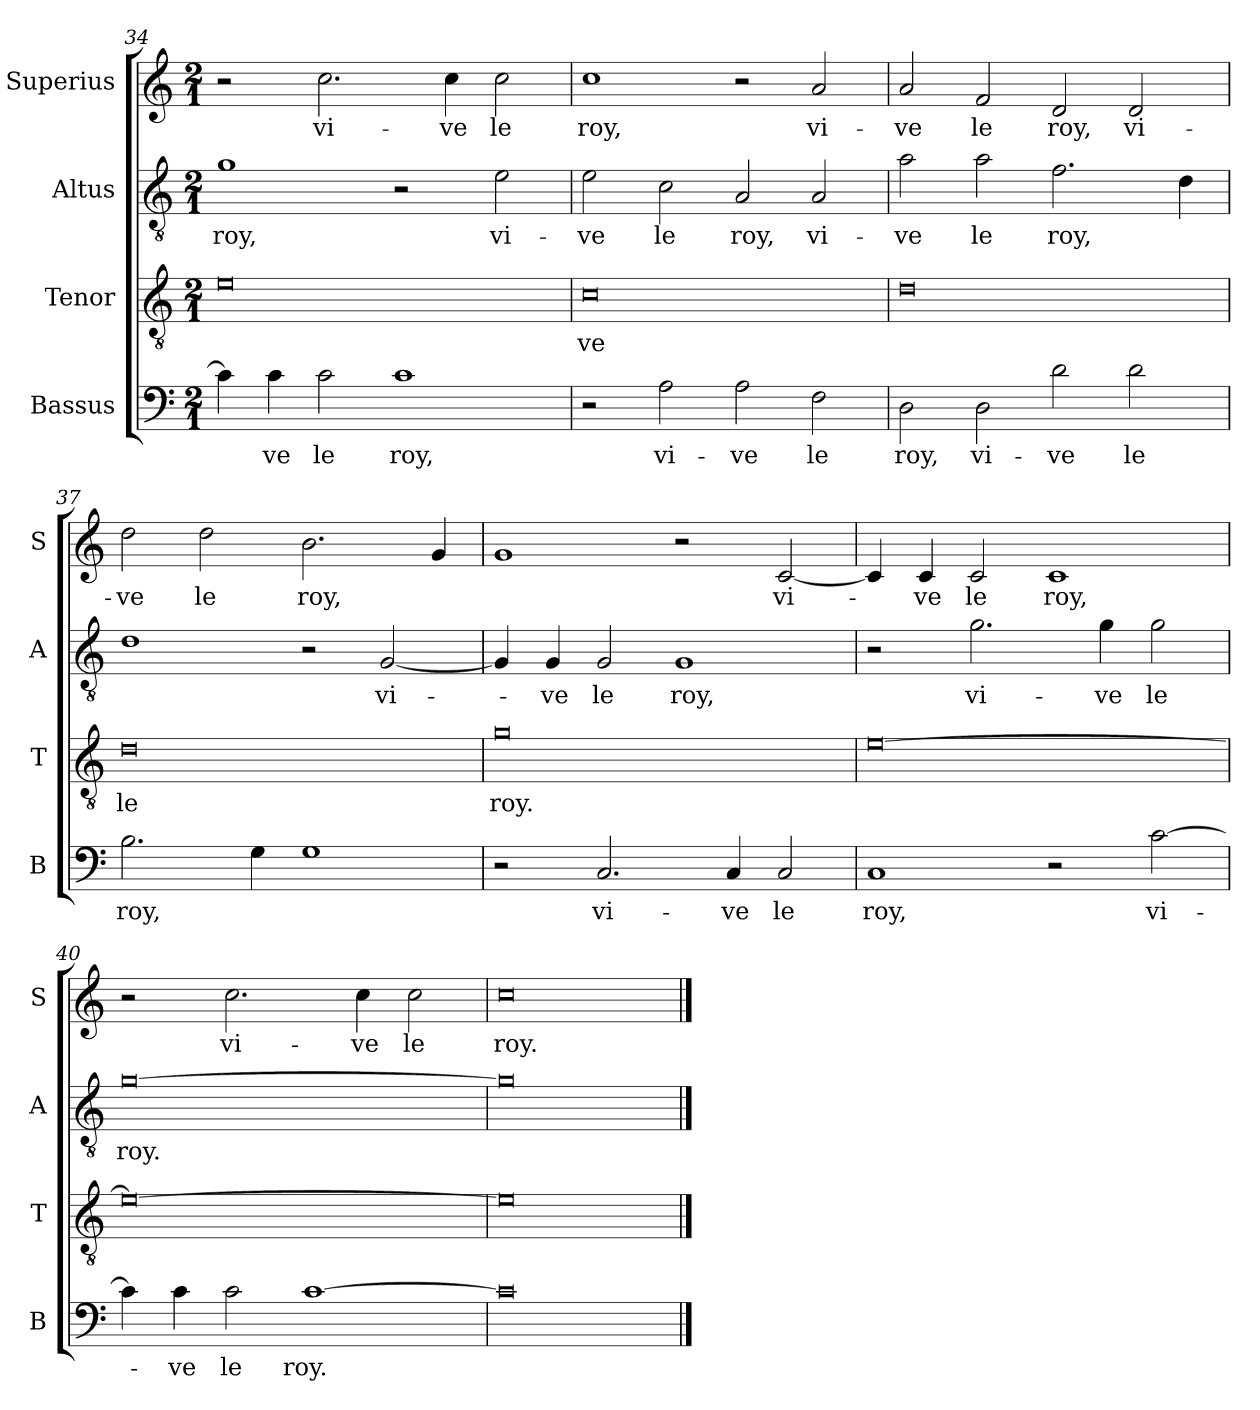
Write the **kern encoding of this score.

**kern	**text	**kern	**text	**kern	**text	**kern	**text
*part4	*part4	*part3	*part3	*part2	*part2	*part1	*part1
*staff4	*staff4	*staff3	*staff3	*staff2	*staff2	*staff1	*staff1
*I"Bassus	*	*I"Tenor	*	*I"Altus	*	*I"Superius	*
*I'B	*	*I'T	*	*I'A	*	*I'S	*
*clefF4	*	*clefGv2	*	*clefGv2	*	*clefG2	*
*k[]	*	*k[]	*	*k[]	*	*k[]	*
*M2/1	*	*M2/1	*	*M2/1	*	*M2/1	*
=34	=34	=34	=34	=34	=34	=34	=34
4c\]	.	0e	.	1g	roy,	2r	.
4c\	-ve	.	.	.	.	.	.
2c\	le	.	.	.	.	2.cc\	vi-
1c	roy,	.	.	2r	.	.	.
.	.	.	.	.	.	4cc\	-ve
.	.	.	.	2e\	vi-	2cc\	le
=35	=35	=35	=35	=35	=35	=35	=35
2r	.	0c	-ve	2e\	-ve	1cc	roy,
2A\	vi-	.	.	2c\	le	.	.
2A\	-ve	.	.	2A/	roy,	2r	.
2F\	le	.	.	2A/	vi-	2a/	vi-
=36	=36	=36	=36	=36	=36	=36	=36
2D\	roy,	0d	.	2a\	-ve	2a/	-ve
2D\	vi-	.	.	2a\	le	2f/	le
2d\	-ve	.	.	2.f\	roy,	2d/	roy,
2d\	le	.	.	.	.	2d/	vi-
.	.	.	.	4d\	.	.	.
=37	=37	=37	=37	=37	=37	=37	=37
2.B\	roy,	0d	le	1d	.	2dd\	-ve
.	.	.	.	.	.	2dd\	le
4G\	.	.	.	.	.	.	.
1G	.	.	.	2r	.	2.b\	roy,
.	.	.	.	[2G/	vi-	.	.
.	.	.	.	.	.	4g/	.
=38	=38	=38	=38	=38	=38	=38	=38
2r	.	0g	roy.	4G/]	.	1g	.
.	.	.	.	4G/	-ve	.	.
2.C/	vi-	.	.	2G/	le	.	.
.	.	.	.	1G	roy,	2r	.
4C/	-ve	.	.	.	.	.	.
2C/	le	.	.	.	.	[2c/	vi-
=39	=39	=39	=39	=39	=39	=39	=39
1C	roy,	[0e	.	2r	.	4c/]	.
.	.	.	.	.	.	4c/	-ve
.	.	.	.	2.g\	vi-	2c/	le
2r	.	.	.	.	.	1c	roy,
.	.	.	.	4g\	-ve	.	.
[2c\	vi-	.	.	2g\	le	.	.
=40	=40	=40	=40	=40	=40	=40	=40
4c\]	.	0e_	.	[0g	roy.	2r	.
4c\	-ve	.	.	.	.	.	.
2c\	le	.	.	.	.	2.cc\	vi-
[1c	roy.	.	.	.	.	.	.
.	.	.	.	.	.	4cc\	-ve
.	.	.	.	.	.	2cc\	le
=41	=41	=41	=41	=41	=41	=41	=41
0c]	.	0e]	.	0g]	.	0cc	roy.
==	==	==	==	==	==	==	==
*-	*-	*-	*-	*-	*-	*-	*-
